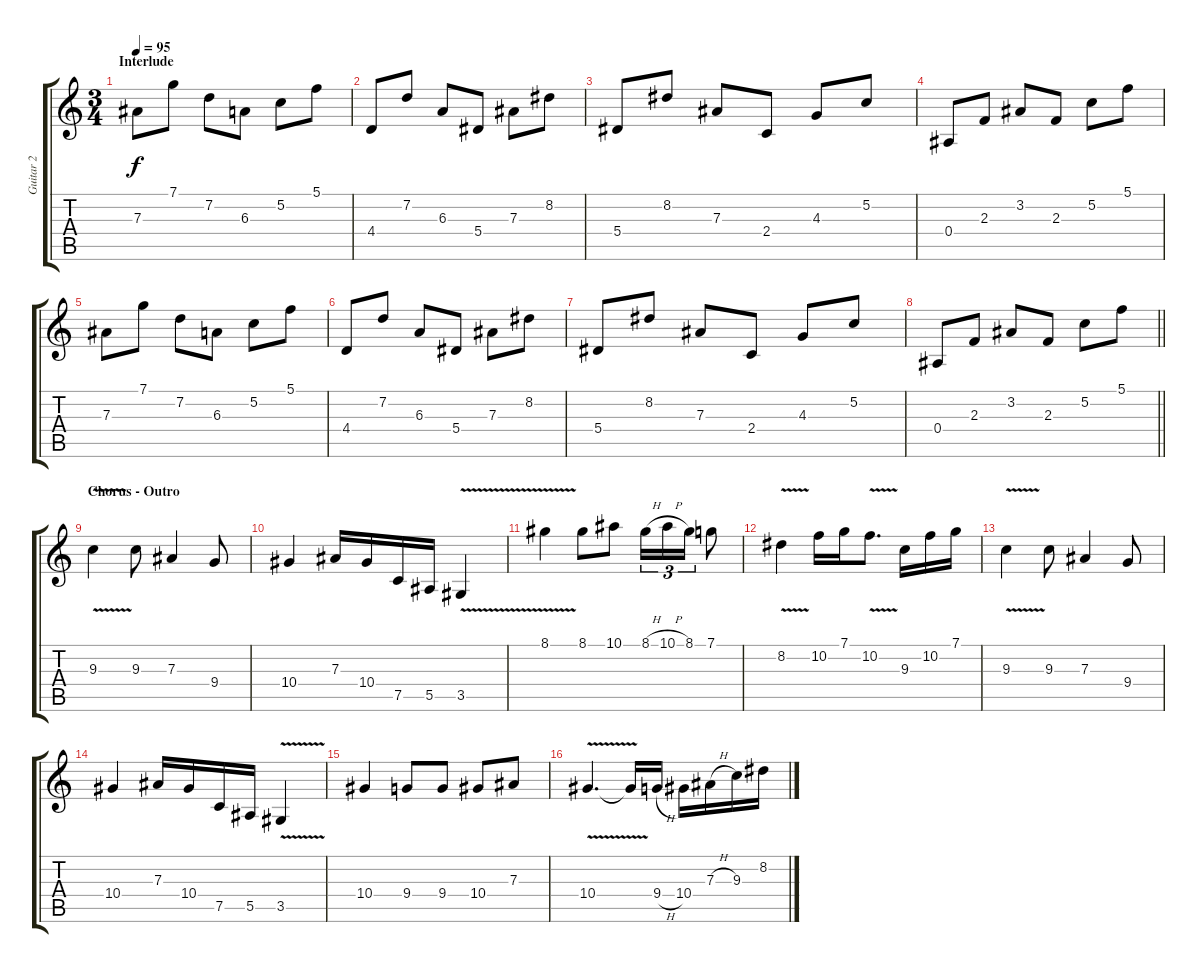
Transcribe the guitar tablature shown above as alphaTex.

\track ("Guitar 2" "Guitar 2") {instrument acousticguitarsteel}
\staff {score tabs}
\tuning (C4 G3 Eb3 Bb2 F2 C2) {hide}
\ts (3 4)
\section ("" "Interlude")
\tempo 95
\clef g2
\ks c
7.3.8{dy f instrument acousticguitarsteel} 7.1.8 7.2.8 6.3.8 5.2.8 5.1.8 |
4.4.8 7.2.8 6.3.8 5.4.8 7.3.8 8.2.8 |
5.4.8 8.2.8 7.3.8 2.4.8 4.3.8 5.2.8 |
0.4.8 2.3.8 3.2.8 2.3.8 5.2.8 5.1.8 |
7.3.8 7.1.8 7.2.8 6.3.8 5.2.8 5.1.8 |
4.4.8 7.2.8 6.3.8 5.4.8 7.3.8 8.2.8 |
5.4.8 8.2.8 7.3.8 2.4.8 4.3.8 5.2.8 |
\barLineRight lightlight
0.4.8 2.3.8 3.2.8 2.3.8 5.2.8 5.1.8 |
\section ("" "Chorus - Outro")
9.3{v}.4{volume 12 instrument distortionguitar} 9.3.8 7.3.4 9.4.8 |
10.4.4 7.3.16 10.4.16 7.5.16 5.5.16 3.5{v}.4 |
8.1{v}.4 8.1.8 10.1.8 8.1{h}.16{tu (3 2)} 10.1{h}.16{tu (3 2)} 8.1.16{tu (3 2)} 7.1.8 |
8.2{v}.4 10.2.16 7.1.16 10.2{v}.8{d} 9.3.16 10.2.16 7.1.16 |
9.3{v}.4 9.3.8 7.3.4 9.4.8 |
10.4.4 7.3.16 10.4.16 7.5.16 5.5.16 3.5{v}.4 |
10.4.4 9.4.8 9.4.8 10.4.8 7.3.8 |
10.4{v}.4{d} 10.4{t}.16 9.4{h}.16 10.4.16 7.3{h}.16 9.3.16 8.2.16
